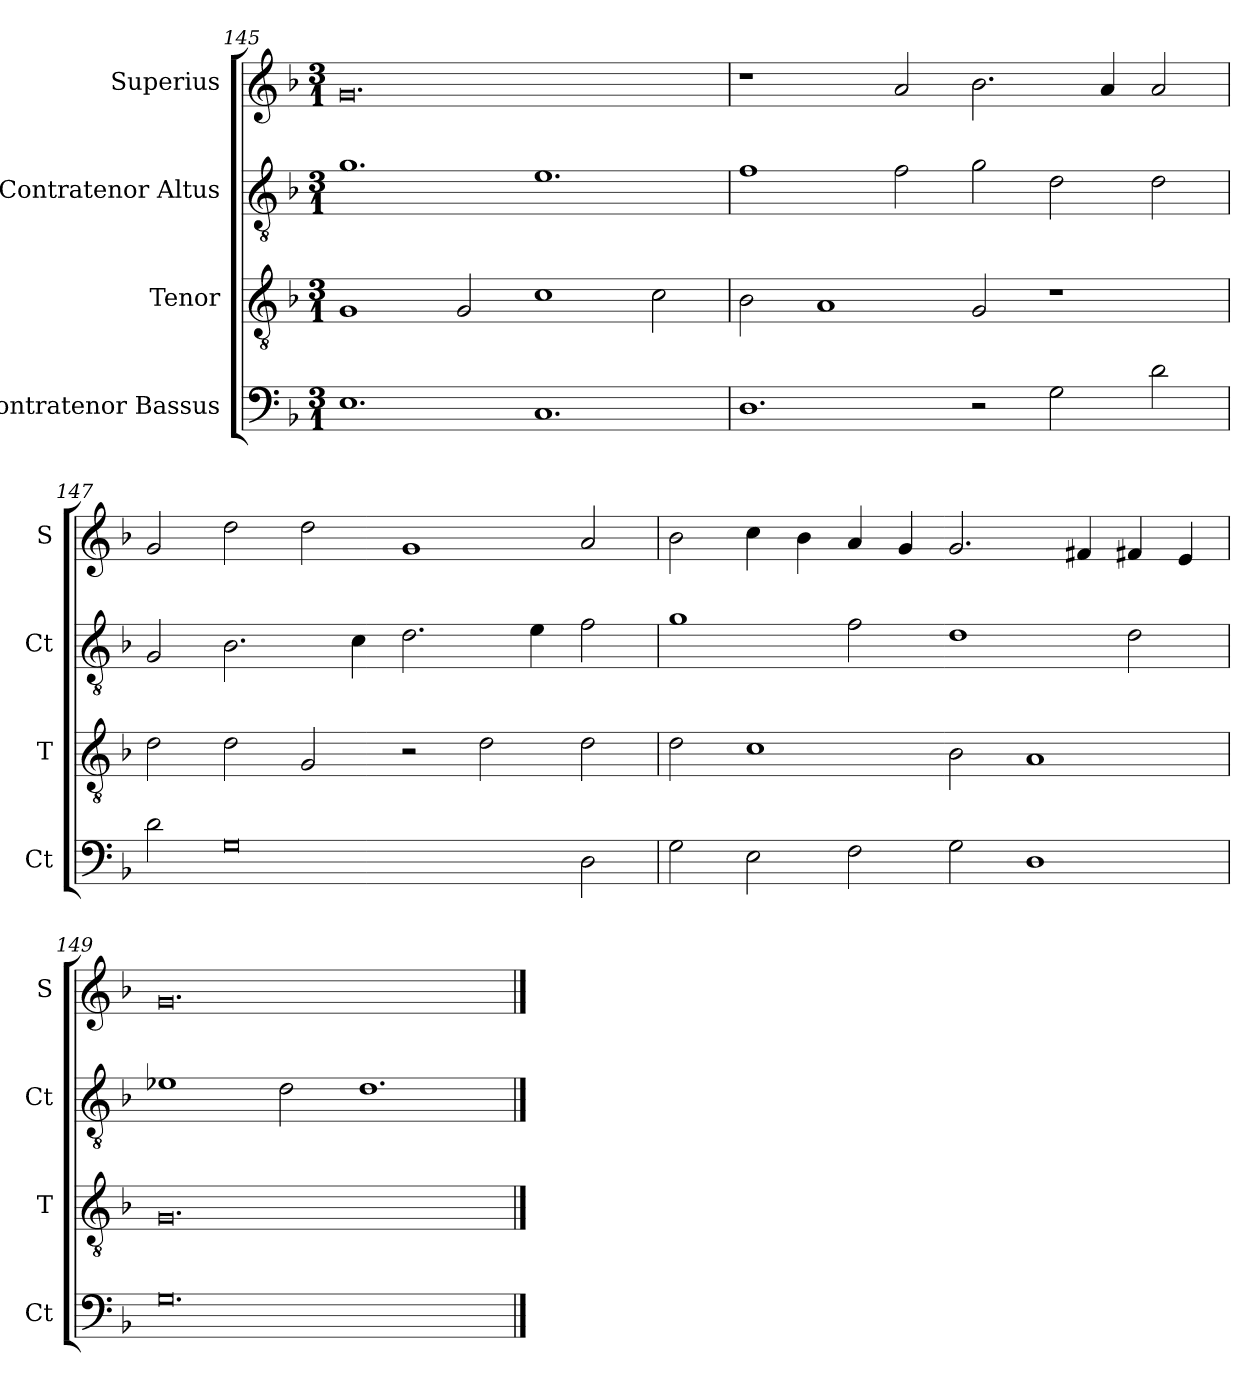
**kern	**kern	**kern	**kern
*part4	*part3	*part2	*part1
*staff4	*staff3	*staff2	*staff1
*I"Contratenor Bassus	*I"Tenor	*I"Contratenor Altus	*I"Superius
*I'Ct	*I'T	*I'Ct	*I'S
*clefF4	*clefGv2	*clefGv2	*clefG2
*k[b-]	*k[b-]	*k[b-]	*k[b-]
*M3/1	*M3/1	*M3/1	*M3/1
=145	=145	=145	=145
1.E	1G	1.g	0.g
.	2G	.	.
1.C	1c	1.e	.
.	2c	.	.
=146	=146	=146	=146
1.D	2B-	1f	1r
.	1A	.	.
.	.	2f	2a
2r	2G	2g	2.b-
2G	1r	2d	.
.	.	.	4a
2d	.	2d	2a
=147	=147	=147	=147
2d	2d	2G	2g
0G	2d	2.B-	2dd
.	2G	.	2dd
.	.	4c	.
.	2r	2.d	1g
.	2d	.	.
.	.	4e	.
2D	2d	2f	2a
=148	=148	=148	=148
2G	2d	1g	2b-
2E	1c	.	4cc
.	.	.	4b-
2F	.	2f	4a
.	.	.	4g
2G	2B-	1d	2.g
1D	1A	.	.
.	.	.	4f#X
.	.	2d	4f#X
.	.	.	4e
=149	=149	=149	=149
0.G	0.G	1e-X	0.g
.	.	2d	.
.	.	1.d	.
==	==	==	==
*-	*-	*-	*-
